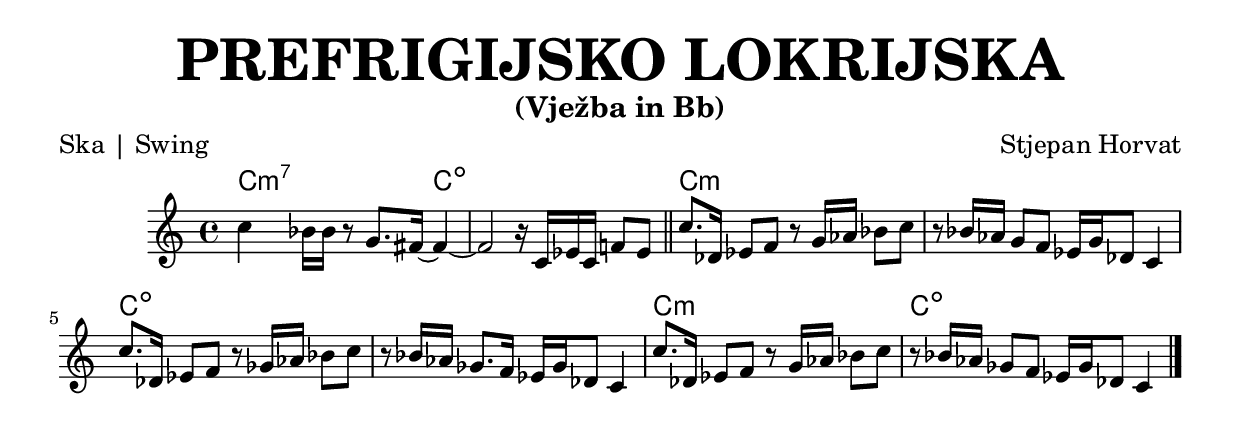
\version "2.14.2"

%\include "/AccordsJazzDefs.ly"
\include "deutsch.ly"

%-------------------------- Titres et entetes
%myStaffSize = #30
%#(set-global-staff-size myStaffSize)
%#(set-default-paper-size "a4")
%\paper {
%	#(define fonts	(make-pango-font-tree "Dom Casual" "DejaVu Sans Condensed" "lilyjazzchord" (/ myStaffSize 20)))
%	indent = 0
%	system-system-spacing #'basic-distance = #7
%	system-system-spacing #'padding = #5
%	markup-system-spacing #'padding = #3
%}

\header	{
	title =		\markup { \fontsize #+4   "PREFRIGIJSKO LOKRIJSKA"}
	subtitle =	\markup { \fontsize #+1   "(Vježba in Bb)"	}
	poet =		\markup { \fontsize #+1   "Ska | Swing"	}
	composer = 	\markup { \fontsize #+1   "Stjepan Horvat"}
}

accords = \chordmode {
\semiGermanChords
\set chordChanges = ##t
    c4:m7 c:m7 c:m7 c:dim | c1:dim |
    c1:m c1:m
    c1:dim c1:dim
    c1:m c1:dim
}

klarinet = \relative c' {
    \set midiInstrument = #"clarinet"
    c'4 b16 b r8 g8. fis16 ~ fis4 ~ |
    fis2 r16 c es c f8 es | \bar "||"
    c'8. des,16 es8 f r g16 as b8 c |
    r8 b16 as g8 f es16 g des8 c4 |
    c'8. des,16 es8 f r8 ges16 as b8 c |
    r8 b16 as ges8. f16 es16 ges des8 c4 |
    c'8. des,16 es8 f r g16 as b8 c |
    r8 b16 as ges8 f es16 ges des8 c4 | \bar "|."


}
\score {
	<<
	\new ChordNames \transpose c c \accords
    \new Staff \new Voice = chant { \transpose c c \klarinet }
	>>
    \layout {
    \context { \Score
                %\override LyricText #'font-name = #"DejaVu Sans Condensed"
                %\override LyricText #'font-size = #5

    } 
    }
    \midi {
      \context {
      \Staff
      \remove "Staff_performer"
    }
    \context {
      \Voice
      \consists "Staff_performer"      
    }
        \context {
            \Score tempoWholesPerMinute = #(ly:make-moment 92 4)
                 } 
              }
}

